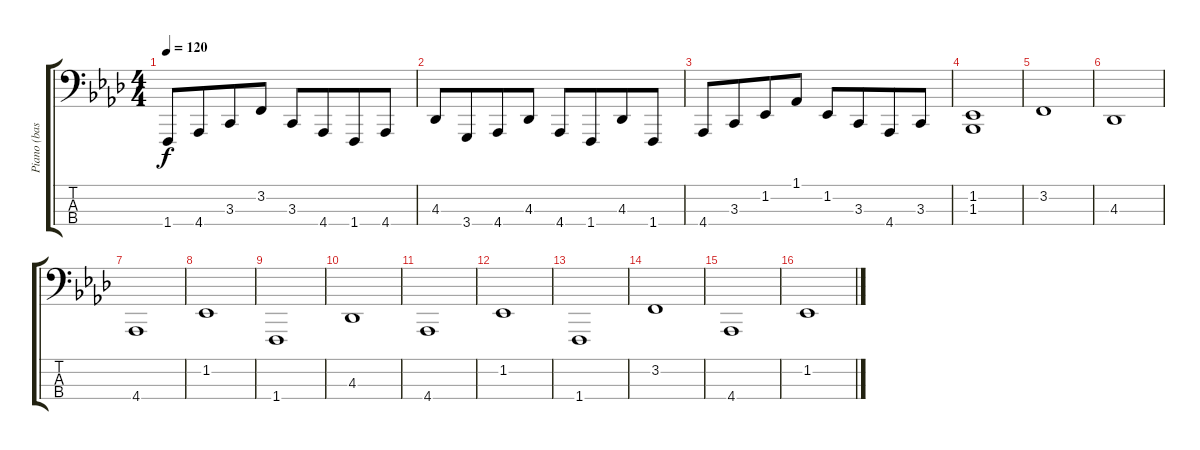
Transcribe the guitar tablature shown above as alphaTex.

\track ("Piano (bass)" "Piano (bas") {instrument acousticgrandpiano}
\staff {score tabs}
\tuning (G2 D2 A1 E1) {hide}
\ts (4 4)
\tempo 120
\clef f4
\ks ab
1.4.8{dy f beam merge} 4.4.8{beam merge} 3.3.8{beam merge} 3.2.8{beam split} 3.3.8{beam merge} 4.4.8{beam merge} 1.4.8{beam merge} 4.4.8 |
4.3.8 3.4.8{beam merge} 4.4.8 4.3.8 4.4.8 1.4.8{beam merge} 4.3.8 1.4.8 |
4.4.8 3.3.8{beam merge} 1.2.8 1.1.8 1.2.8 3.3.8{beam merge} 4.4.8 3.3.8 |
(1.2 1.3).1 |
3.2.1 |
4.3.1 |
4.4.1 |
1.2.1 |
1.4.1 |
4.3.1 |
4.4.1 |
1.2.1 |
1.4.1 |
3.2.1 |
4.4.1 |
1.2.1
